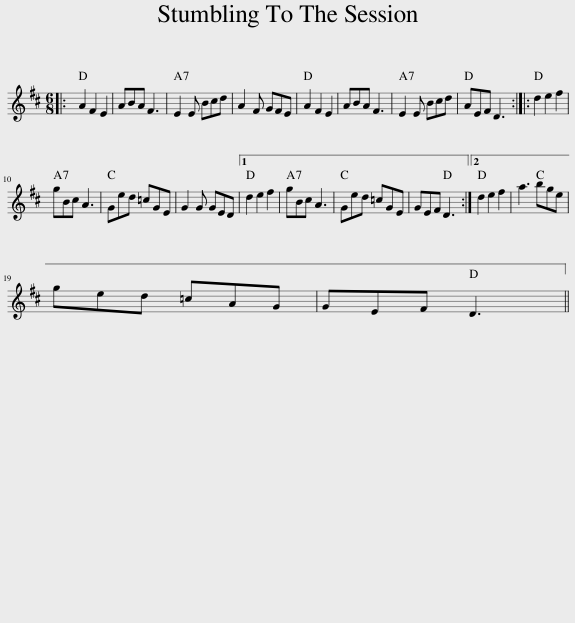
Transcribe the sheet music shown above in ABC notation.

X:1
L:1/8
M:6/8
I:linebreak $
K:D
V:1 treble
V:1
|: A2 F2 E2 | ABA F3 | E2 E Bcd | A2 F GFE | A2 F2 E2 | %5
 ABA F3 | E2 E Bcd | AEF D3 :: d2 e2 f2 |$ gBc A3 | %10
 Ged =cGE | G2 G GED |1 d2 e2 f2 | gBc A3 | Ged =cGE | %15
 GEF D3 :|2 d2 e2 f2 | a3 bge |$ ged =cAG | GEF D3 || %20
